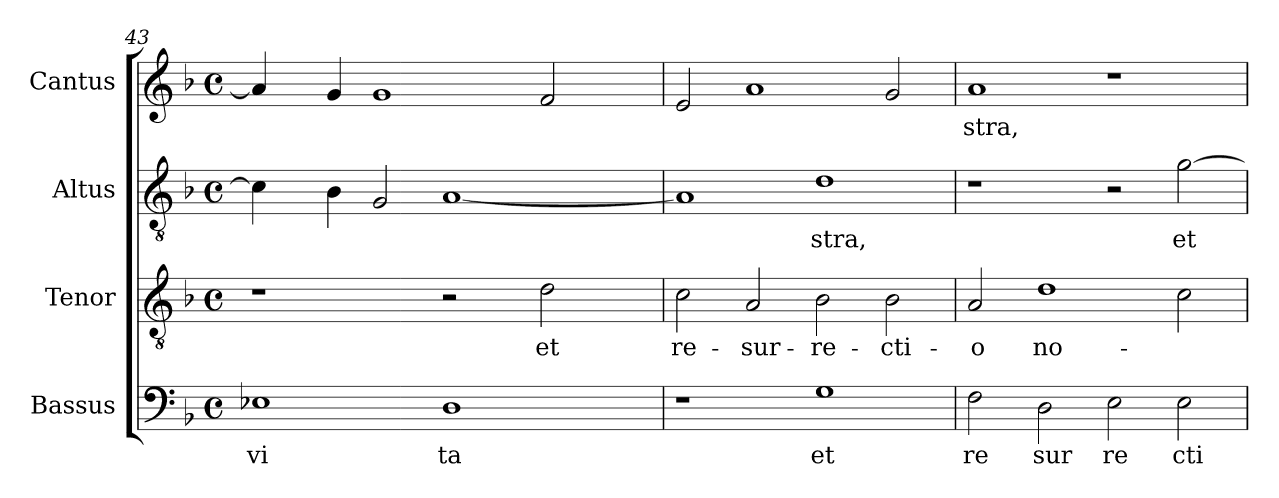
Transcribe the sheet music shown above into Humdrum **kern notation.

**kern	**text	**kern	**text	**kern	**text	**kern	**text
*part4	*part4	*part3	*part3	*part2	*part2	*part1	*part1
*staff4	*staff4	*staff3	*staff3	*staff2	*staff2	*staff1	*staff1
*I"Bassus	*	*I"Tenor	*	*I"Altus	*	*I"Cantus	*
!!LO:LB:g=z
*clefF4	*	*clefGv2	*	*clefGv2	*	*clefG2	*
*k[b-]	*	*k[b-]	*	*k[b-]	*	*k[b-]	*
*F:	*	*F:	*	*F:	*	*F:	*
*M4/4	*	*M4/4	*	*M4/4	*	*M4/4	*
*met(c)	*	*met(c)	*	*met(c)	*	*met(c)	*
=43	=43	=43	=43	=43	=43	=43	=43
!	!LO:LY:b:cj	!	!	!	!	!	!
*	*	*	*	*^	*	*^	*
1E-X	vi	1r	.	4c\]	8ryy	.	4a/]	8.ryy	.
.	.	.	.	.	32.ryy	.	.	.	.
.	.	.	.	.	1ryy	.	.	.	.
.	.	.	.	.	.	.	.	1ryy	.
.	.	.	.	4B-\	.	.	4g/	.	.
.	.	.	.	2G/	.	.	1g	.	.
!	!LO:LY:b:cj	!	!	!	!	!	!	!	!
1D	ta	2r	.	[<1A	.	.	.	.	.
.	.	.	.	.	2ryy	.	.	.	.
.	.	.	.	.	.	.	.	2ryy	.
!	!	!	!LO:LY:b:cj	!	!	!	!	!	!
.	.	2d\	et	.	.	.	2f/	.	.
.	.	.	.	.	4ryy	.	.	.	.
.	.	.	.	.	.	.	.	4ryy	.
.	.	.	.	.	16ryy	.	.	.	.
.	.	.	.	.	.	.	.	16ryy	.
.	.	.	.	.	64ryy	.	.	.	.
=44	=44	=44	=44	=44	=44	=44	=44	=44	=44
!	!	!	!LO:LY:b:cj	!	!	!	!	!	!
*	*	*	*	*v	*v	*	*	*	*
*	*	*	*	*	*	*v	*v	*
1r	.	2c\	re-	1A]	.	2e/	.
!	!	!	!LO:LY:b:cj	!	!	!	!
.	.	2A/	-sur-	.	.	1a	.
!	!LO:LY:b:cj	!	!LO:LY:b:cj	!	!LO:LY:b:cj	!	!
1G	et	2B-\	-re-	1d	stra,	.	.
!	!	!	!LO:LY:b:cj	!	!	!	!
.	.	2B-\	-cti-	.	.	2g/	.
=45	=45	=45	=45	=45	=45	=45	=45
!	!LO:LY:b:cj	!	!LO:LY:b:cj	!	!	!	!LO:LY:b:cj
2F\	re	2A/	-o	1r	.	1a	stra,
!	!LO:LY:b:cj	!	!LO:LY:b:cj	!	!	!	!
2D\	sur	1d	no-	.	.	.	.
!	!LO:LY:b:cj	!	!	!	!	!	!
2E\	re	.	.	2r	.	1r	.
!	!LO:LY:b:cj	!	!	!	!LO:LY:b:cj	!	!
2E\	cti	2c\	.	[>2g\	et	.	.
=	=	=	=	=	=	=	=
*-	*-	*-	*-	*-	*-	*-	*-
